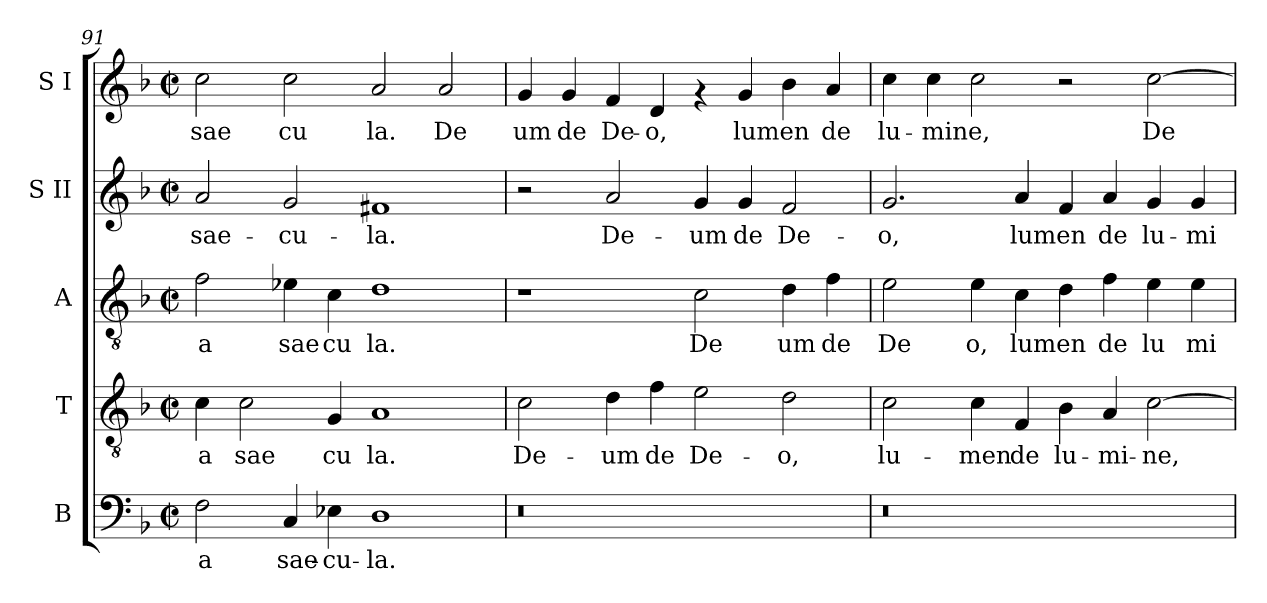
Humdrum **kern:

**kern	**text	**kern	**text	**kern	**text	**kern	**text	**kern	**text
*part5	*part5	*part4	*part4	*part3	*part3	*part2	*part2	*part1	*part1
*staff5	*staff5	*staff4	*staff4	*staff3	*staff3	*staff2	*staff2	*staff1	*staff1
*I"B	*	*I"T	*	*I"A	*	*I"S II	*	*I"S I	*
*I'B	*	*I'T	*	*I'A	*	*I'S II	*	*I'S I	*
*clefF4	*	*clefGv2	*	*clefGv2	*	*clefG2	*	*clefG2	*
*k[b-]	*	*k[b-]	*	*k[b-]	*	*k[b-]	*	*k[b-]	*
*F:	*	*F:	*	*F:	*	*F:	*	*F:	*
*M2/2	*	*M2/2	*	*M2/2	*	*M2/2	*	*M2/2	*
*met(c|)	*	*met(c|)	*	*met(c|)	*	*met(c|)	*	*met(c|)	*
=91	=91	=91	=91	=91	=91	=91	=91	=91	=91
!	!LO:LY:b:cj	!	!LO:LY:b:cj	!	!LO:LY:b:cj	!	!LO:LY:b:cj	!	!LO:LY:b:cj
2F\	-a	4c\	a	2f\	a	2a/	sae-	2cc\	sae
!	!	!	!LO:LY:b:cj	!	!	!	!	!	!
.	.	2c\	sae	.	.	.	.	.	.
!	!LO:LY:b:cj	!	!	!	!LO:LY:b:cj	!	!LO:LY:b:cj	!	!LO:LY:b:cj
4C/	sae-	.	.	4e-X\	sae	2g/	-cu-	2cc\	cu
!	!LO:LY:b:cj	!	!LO:LY:b:cj	!	!LO:LY:b:cj	!	!	!	!
4E-X\	-cu-	4G/	cu	4c\	cu	.	.	.	.
!	!LO:LY:b:cj	!	!LO:LY:b:cj	!	!LO:LY:b:cj	!	!LO:LY:b:cj	!	!LO:LY:b:cj
1D	-la.	1A	la.	1d	la.	1f#X	-la.	2a/	la.
!	!	!	!	!	!	!	!	!	!LO:LY:b:cj
.	.	.	.	.	.	.	.	2a/	De
!!LO:LB:g=z
=92	=92	=92	=92	=92	=92	=92	=92	=92	=92
!	!	!	!LO:LY:b:cj	!	!	!	!	!	!LO:LY:b:cj
0r	.	2c\	De-	1r	.	2r	.	4g/	um
!	!	!	!	!	!	!	!	!	!LO:LY:b:cj
.	.	.	.	.	.	.	.	4g/	de
!	!	!	!LO:LY:b:cj	!	!	!	!LO:LY:b:cj	!	!LO:LY:b:cj
.	.	4d\	-um	.	.	2a/	De-	4f/	De-
!	!	!	!LO:LY:b:cj	!	!	!	!	!	!LO:LY:b:cj
.	.	4f\	de	.	.	.	.	4d/	-o,
!	!	!	!LO:LY:b:cj	!	!LO:LY:b:cj	!	!LO:LY:b:cj	!	!
.	.	2e\	De-	2c\	De	4g/	-um	4rf	.
!	!	!	!	!	!	!	!LO:LY:b:cj	!	!LO:LY:b:cj
.	.	.	.	.	.	4g/	de	4g/	lumen
!	!	!	!LO:LY:b:cj	!	!LO:LY:b:cj	!	!LO:LY:b:cj	!	!LO:LY:b:cj
.	.	2d\	-o,	4d\	um	2f/	De-	4b-\	.
!	!	!	!	!	!LO:LY:b:cj	!	!	!	!LO:LY:b:cj
.	.	.	.	4f\	de	.	.	4a/	de
=93	=93	=93	=93	=93	=93	=93	=93	=93	=93
!	!	!	!LO:LY:b:cj	!	!LO:LY:b:cj	!	!LO:LY:b:cj	!	!LO:LY:b:cj
0r	.	2c\	lu-	2e\	De	2.g/	-o,	4cc\	lu-
!	!	!	!	!	!	!	!	!	!LO:LY:b:cj
.	.	.	.	.	.	.	.	4cc\	-mine,
!	!	!	!LO:LY:b:cj	!	!LO:LY:b:cj	!	!	!	!LO:LY:b:cj
.	.	4c\	-men	4e\	o,	.	.	2cc\	.
!	!	!	!LO:LY:b:cj	!	!LO:LY:b:cj	!	!LO:LY:b:cj	!	!
.	.	4F/	de	4c\	lumen	4a/	lumen	.	.
!	!	!	!LO:LY:b:cj	!	!LO:LY:b:cj	!	!LO:LY:b:cj	!	!
.	.	4B-\	lu-	4d\	.	4f/	.	2r	.
!	!	!	!LO:LY:b:cj	!	!LO:LY:b:cj	!	!LO:LY:b:cj	!	!
.	.	4A/	-mi-	4f\	de	4a/	de	.	.
!	!	!	!LO:LY:b:cj	!	!LO:LY:b:cj	!	!LO:LY:b:cj	!	!LO:LY:b:cj
.	.	[>2c\	-ne,	4e\	lu	4g/	lu-	[>2cc\	De-
!	!	!	!	!	!LO:LY:b:cj	!	!LO:LY:b:cj	!	!
.	.	.	.	4e\	mi	4g/	-mi-	.	.
=	=	=	=	=	=	=	=	=	=
*-	*-	*-	*-	*-	*-	*-	*-	*-	*-
